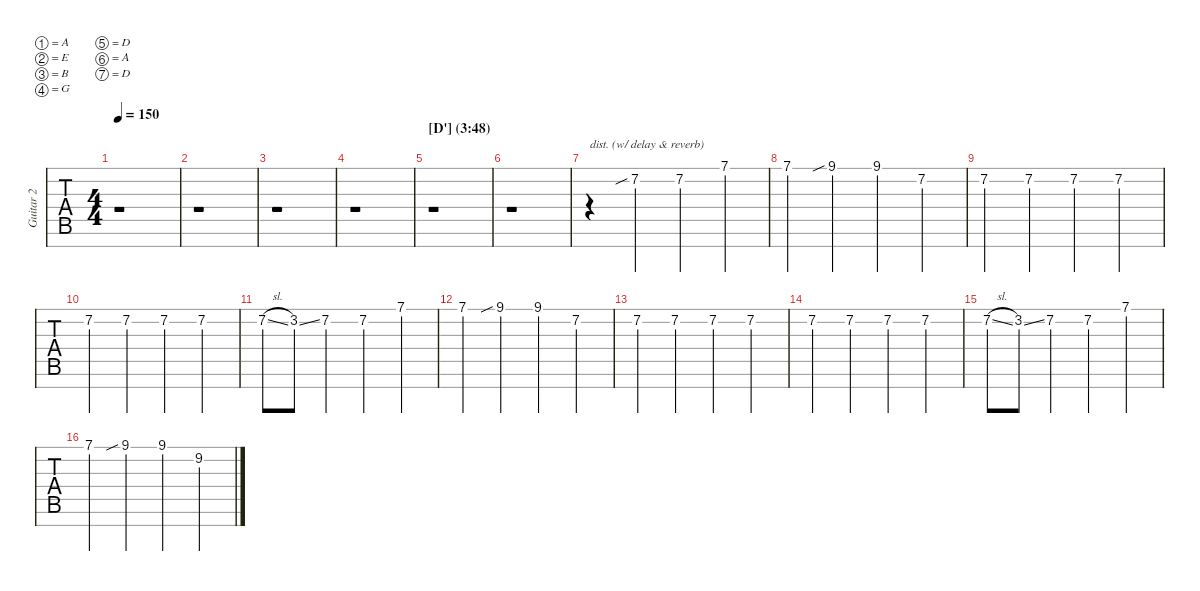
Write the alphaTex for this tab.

\defaultSystemsLayout 2
\hideDynamics
\bracketExtendMode nobrackets
\multiTrackTrackNamePolicy allsystems
\firstSystemTrackNameMode fullname
\otherSystemsTrackNameMode fullname
\otherSystemsTrackNameOrientation horizontal
\track ("Guitar 2" "Gtr. 2") {instrument overdrivenguitar}
\staff {tabs}
\tuning (A3 E3 B2 G2 D2 A1 D1)
\ts (4 4)
\scale
1.0137
\tempo 150
\accidentals auto
\clef g2
\ottava regular
\simile none
\ks c
r.1{dy mf} |
\scale
0.986301 r.1 |
\scale
1.00986 r.1 |
\scale
0.990137 r.1 |
\section ("" "[D'] (3:48)")
\scale
1.00024 r.1 |
\scale
0.999761 r.1 |
\scale
1.00293 r.4{txt "dist. (w/ delay & reverb)" instrument overdrivenguitar} 7.2{sib}.4 7.2.4 7.1.4 |
\scale
0.997069 7.1.4 9.1{sib acc #}.4 9.1{acc #}.4 7.2.4 |
\scale
1.00024 7.2.4 7.2.4 7.2.4 7.2.4 |
\scale
0.999761 7.2.4 7.2.4 7.2.4 7.2.4 |
\scale
1.00293 7.2{sl}.8 3.2{ss}.8 7.2.4 7.2.4 7.1.4 |
\scale
0.997069 7.1.4 9.1{sib acc #}.4 9.1{acc #}.4 7.2.4 |
\scale
1.00024 7.2.4 7.2.4 7.2.4 7.2.4 |
\scale
1.00245 7.2.4 7.2.4 7.2.4 7.2.4 |
\scale
1.00024 7.2{sl}.8 3.2{ss}.8 7.2.4 7.2.4 7.1.4 |
\scale
0.997069 7.1.4 9.1{sib acc #}.4 9.1{acc #}.4 9.2{acc #}.4
